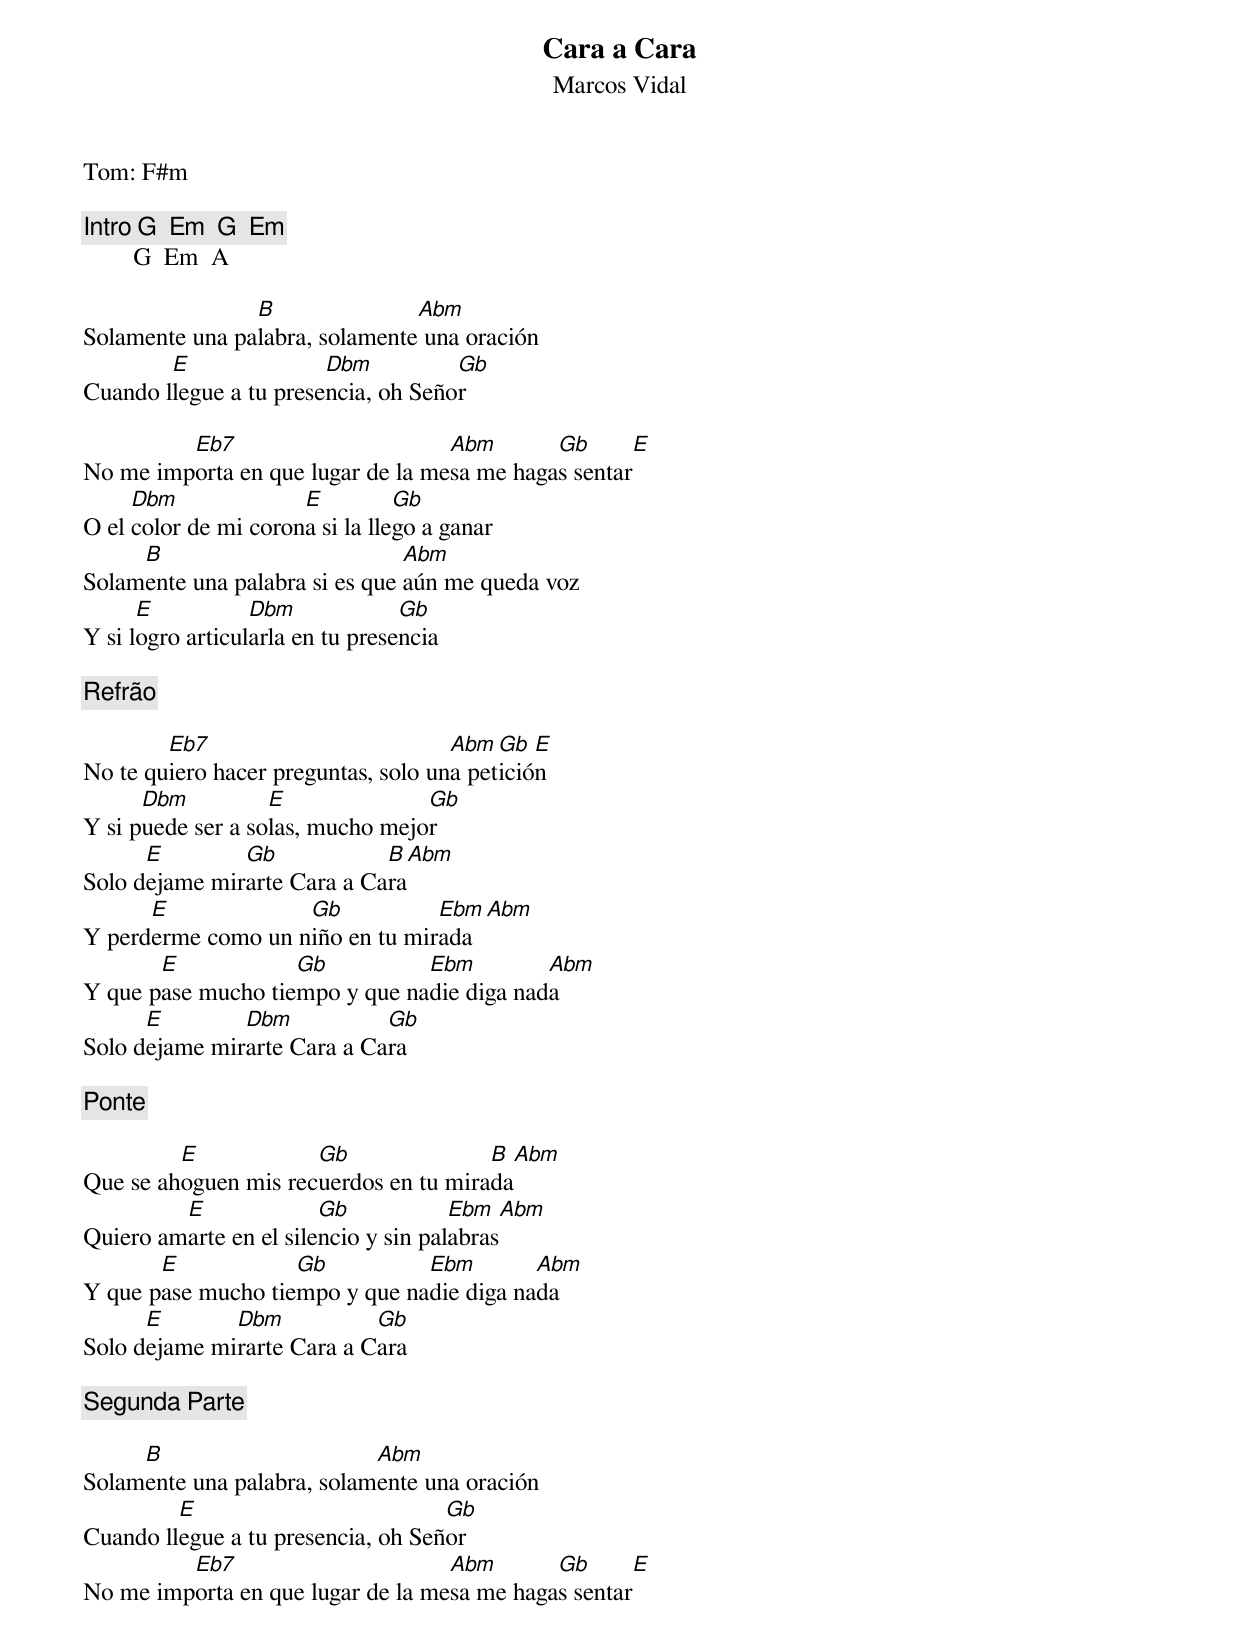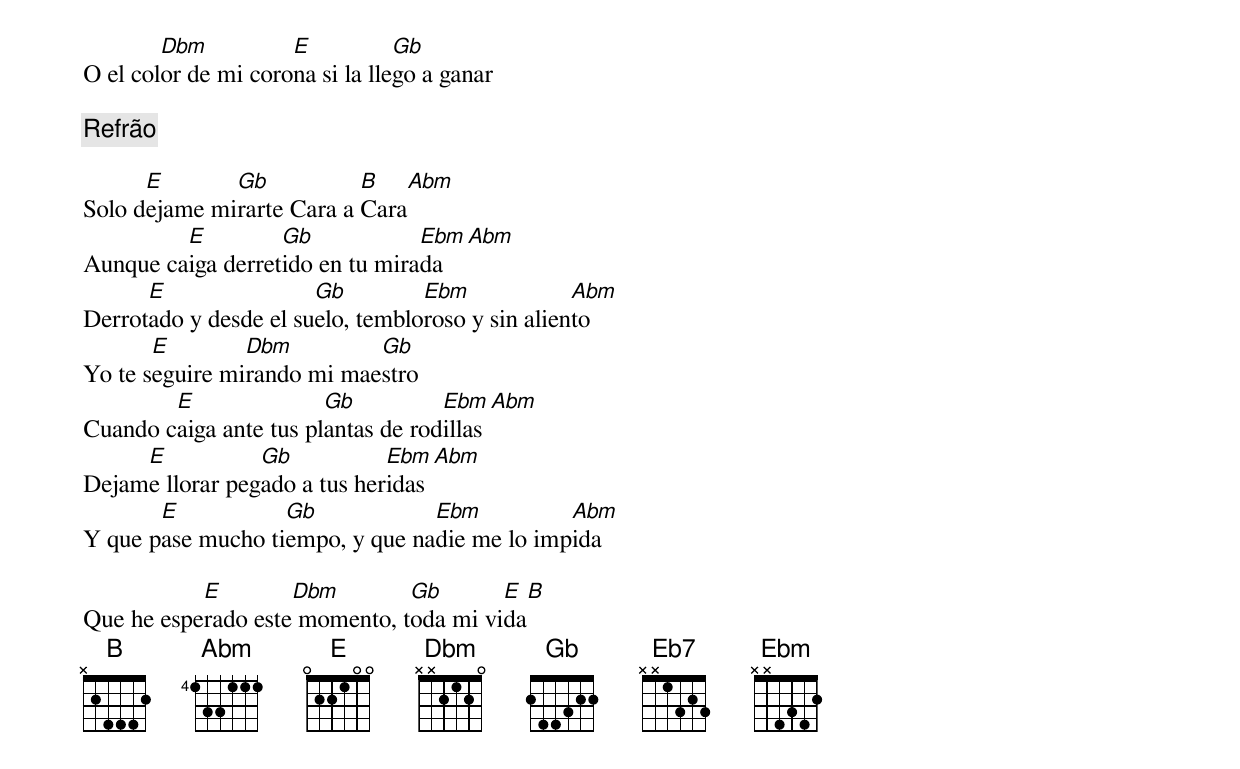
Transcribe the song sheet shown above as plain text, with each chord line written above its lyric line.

Cara a Cara
Marcos Vidal

Tom: F#m

[Intro] G  Em  G  Em
        G  Em  A

                B               Abm
Solamente una palabra, solamente una oración
        E               Dbm          Gb
Cuando llegue a tu presencia, oh Señor

         Eb7                       Abm       Gb      E
No me importa en que lugar de la mesa me hagas sentar
     Dbm              E          Gb
O el color de mi corona si la llego a ganar
     B                          Abm
Solamente una palabra si es que aún me queda voz
      E           Dbm             Gb
Y si logro articularla en tu presencia

[Refrão]

        Eb7                          Abm  Gb  E
No te quiero hacer preguntas, solo una petición
      Dbm          E              Gb
Y si puede ser a solas, mucho mejor
      E        Gb            B   Abm
Solo dejame mirarte Cara a Cara
      E             Gb           Ebm   Abm
Y perderme como un niño en tu mirada
       E            Gb          Ebm         Abm
Y que pase mucho tiempo y que nadie diga nada
      E        Dbm           Gb
Solo dejame mirarte Cara a Cara

[Ponte]

         E            Gb               B   Abm
Que se ahoguen mis recuerdos en tu mirada
         E              Gb            Ebm  Abm
Quiero amarte en el silencio y sin palabras
       E            Gb          Ebm        Abm
Y que pase mucho tiempo y que nadie diga nada
      E       Dbm           Gb
Solo dejame mirarte Cara a Cara

[Segunda Parte]

     B                      Abm
Solamente una palabra, solamente una oración
         E                          Gb
Cuando llegue a tu presencia, oh Señor
         Eb7                       Abm       Gb      E
No me importa en que lugar de la mesa me hagas sentar
        Dbm          E           Gb
O el color de mi corona si la llego a ganar

[Refrão]

      E       Gb           B     Abm
Solo dejame mirarte Cara a Cara
         E         Gb            Ebm  Abm
Aunque caiga derretido en tu mirada
      E                Gb         Ebm             Abm
Derrotado y desde el suelo, tembloroso y sin aliento
       E        Dbm         Gb
Yo te seguire mirando mi maestro
        E               Gb          Ebm   Abm
Cuando caiga ante tus plantas de rodillas
     E           Gb           Ebm  Abm
Dejame llorar pegado a tus heridas
       E           Gb            Ebm          Abm
Y que pase mucho tiempo, y que nadie me lo impida

           E        Dbm        Gb       E   B
Que he esperado este momento, toda mi vida
